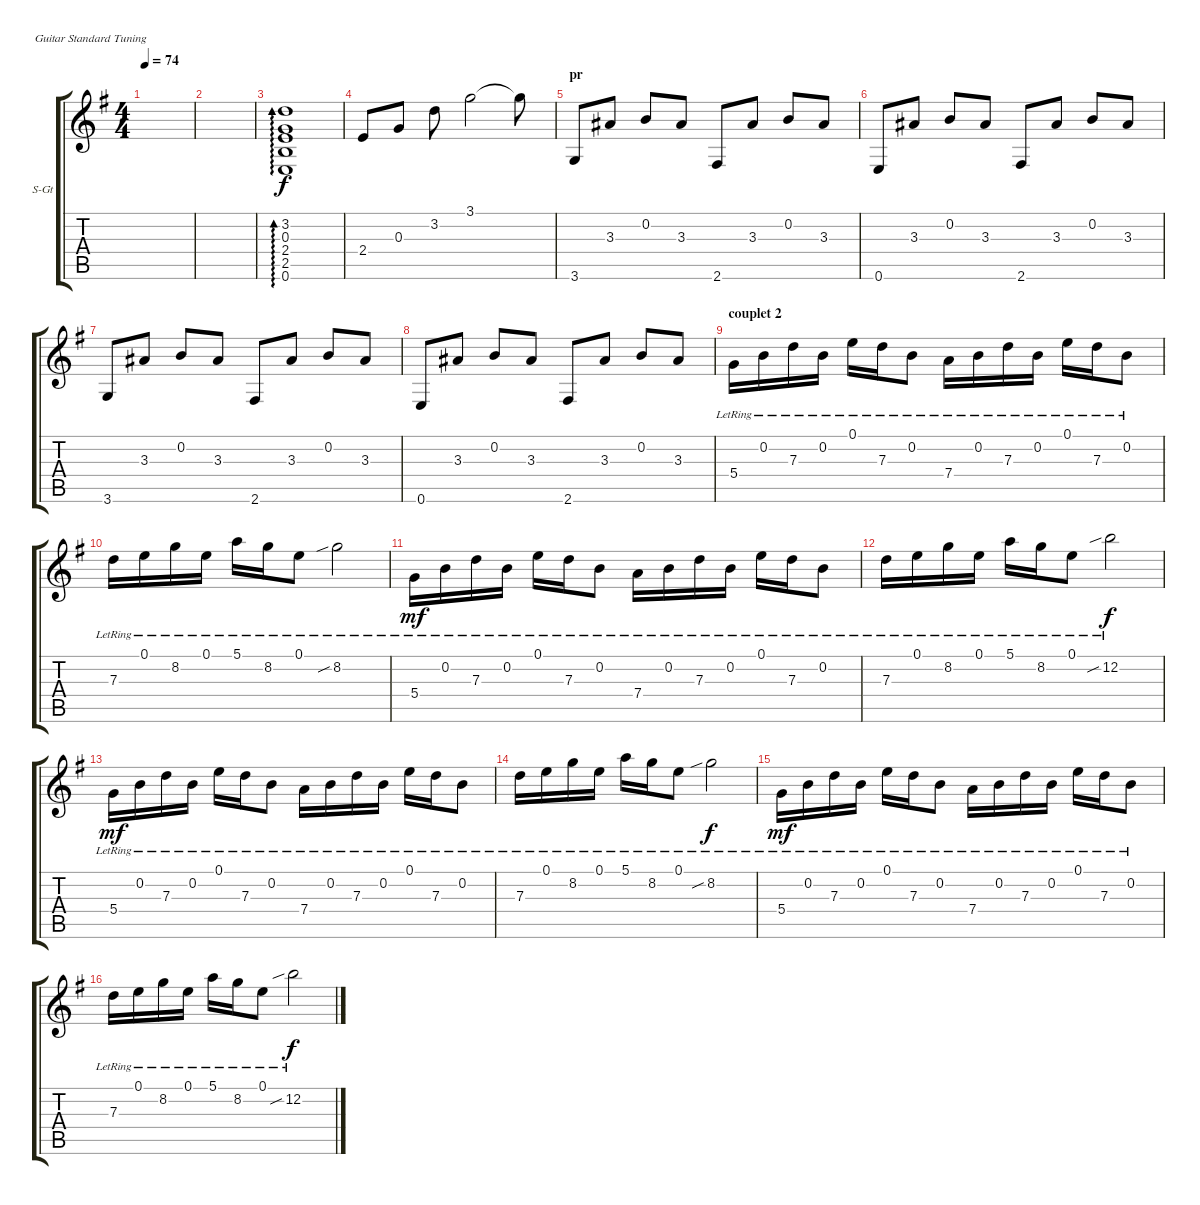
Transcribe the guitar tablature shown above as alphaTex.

\defaultSystemsLayout 4
\bracketExtendMode groupsimilarinstruments
\firstSystemTrackNameOrientation horizontal
\otherSystemsTrackNameOrientation horizontal
\track ("Steel Guitar 2" "S-Gt") {instrument acousticguitarsteel}
\staff {score tabs}
\tuning (E4 B3 G3 D3 A2 E2)
\ts (4 4)
\tempo 74
\clef g2
\scale
0.333333
\ks g
|
\scale
0.333333 |
\scale
0.333333 (0.6 2.5 2.4 0.3 3.2).1{ad 0} |
\scale
0.333333 2.4.8 0.3.8 3.2.8 3.1.2 3.1{t}.8 |
\section ("" "pr")
\scale
0.333333 3.6.8 3.3.8 0.2.8 3.3.8 2.6.8 3.3.8 0.2.8 3.3.8 |
\scale
0.333333 0.6.8 3.3.8 0.2.8 3.3.8 2.6.8 3.3.8 0.2.8 3.3.8 |
\scale
0.333333 3.6.8 3.3.8 0.2.8 3.3.8 2.6.8 3.3.8 0.2.8 3.3.8 |
\scale
0.333333 0.6.8 3.3.8 0.2.8 3.3.8 2.6.8 3.3.8 0.2.8 3.3.8 |
\section ("" "couplet 2")
\scale
0.333333 5.4{lr}.16 0.2{lr}.16 7.3{lr}.16 0.2{lr}.16 0.1{lr}.16 7.3{lr}.16 0.2{lr}.8 7.4{lr}.16 0.2{lr}.16 7.3{lr}.16 0.2{lr}.16 0.1{lr}.16 7.3{lr}.16 0.2{lr}.8 |
\scale
0.333333 7.3{lr}.16 0.1{lr}.16 8.2{lr}.16 0.1{lr}.16 5.1{lr}.16 8.2{lr}.16 0.1{lr}.8 8.2{sib lr}.2{dy f} |
\scale
0.333333 5.4{lr}.16{dy mf} 0.2{lr}.16 7.3{lr}.16 0.2{lr}.16 0.1{lr}.16 7.3{lr}.16 0.2{lr}.8 7.4{lr}.16 0.2{lr}.16 7.3{lr}.16 0.2{lr}.16 0.1{lr}.16 7.3{lr}.16 0.2{lr}.8 |
\scale
0.333333 7.3{lr}.16 0.1{lr}.16 8.2{lr}.16 0.1{lr}.16 5.1{lr}.16 8.2{lr}.16 0.1{lr}.8 12.2{sib lr}.2{dy f} |
\scale
0.333333 5.4{lr}.16{dy mf} 0.2{lr}.16 7.3{lr}.16 0.2{lr}.16 0.1{lr}.16 7.3{lr}.16 0.2{lr}.8 7.4{lr}.16 0.2{lr}.16 7.3{lr}.16 0.2{lr}.16 0.1{lr}.16 7.3{lr}.16 0.2{lr}.8 |
\scale
0.333333 7.3{lr}.16 0.1{lr}.16 8.2{lr}.16 0.1{lr}.16 5.1{lr}.16 8.2{lr}.16 0.1{lr}.8 8.2{sib lr}.2{dy f} |
\scale
0.333333 5.4{lr}.16{dy mf} 0.2{lr}.16 7.3{lr}.16 0.2{lr}.16 0.1{lr}.16 7.3{lr}.16 0.2{lr}.8 7.4{lr}.16 0.2{lr}.16 7.3{lr}.16 0.2{lr}.16 0.1{lr}.16 7.3{lr}.16 0.2{lr}.8 |
\scale
0.333333 7.3{lr}.16 0.1{lr}.16 8.2{lr}.16 0.1{lr}.16 5.1{lr}.16 8.2{lr}.16 0.1{lr}.8 12.2{sib lr}.2{dy f}
